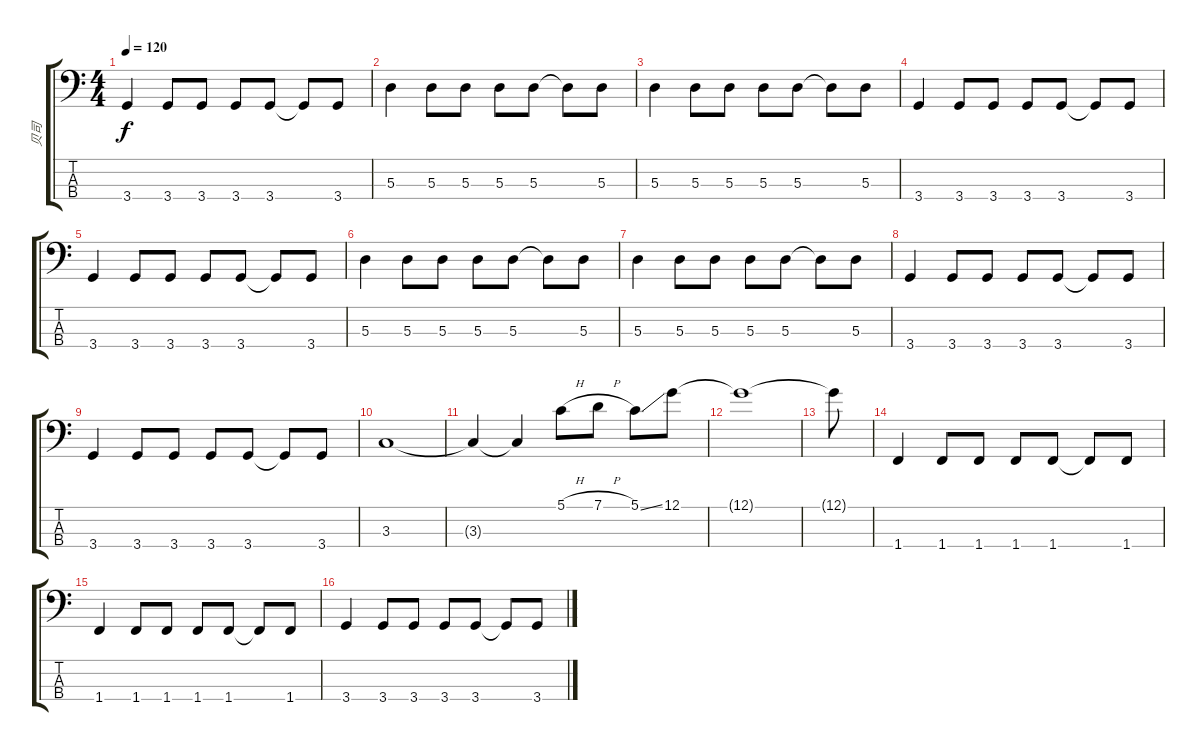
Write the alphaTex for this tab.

\track ("贝司" "贝司") {instrument electricbassfinger}
\staff {score tabs}
\tuning (G2 D2 A1 E1) {hide}
\ts (4 4)
\tempo 120
\clef f4
\ks c
3.4.4{dy f} 3.4.8 3.4.8 3.4.8 3.4.8 3.4{t}.8 3.4.8 |
5.3.4 5.3.8 5.3.8 5.3.8 5.3.8 5.3{t}.8 5.3.8 |
5.3.4 5.3.8 5.3.8 5.3.8 5.3.8 5.3{t}.8 5.3.8 |
3.4.4 3.4.8 3.4.8 3.4.8 3.4.8 3.4{t}.8 3.4.8 |
3.4.4 3.4.8 3.4.8 3.4.8 3.4.8 3.4{t}.8 3.4.8 |
5.3.4 5.3.8 5.3.8 5.3.8 5.3.8 5.3{t}.8 5.3.8 |
5.3.4 5.3.8 5.3.8 5.3.8 5.3.8 5.3{t}.8 5.3.8 |
3.4.4 3.4.8 3.4.8 3.4.8 3.4.8 3.4{t}.8 3.4.8 |
3.4.4 3.4.8 3.4.8 3.4.8 3.4.8 3.4{t}.8 3.4.8 |
3.3.1 |
3.3{t}.4 3.3{t}.4 5.1{h}.8 7.1{h}.8 5.1{ss}.8 12.1.8 |
12.1{t}.1 |
12.1{t}.8 |
1.4.4 1.4.8 1.4.8 1.4.8 1.4.8 1.4{t}.8 1.4.8 |
1.4.4 1.4.8 1.4.8 1.4.8 1.4.8 1.4{t}.8 1.4.8 |
3.4.4 3.4.8 3.4.8 3.4.8 3.4.8 3.4{t}.8 3.4.8
